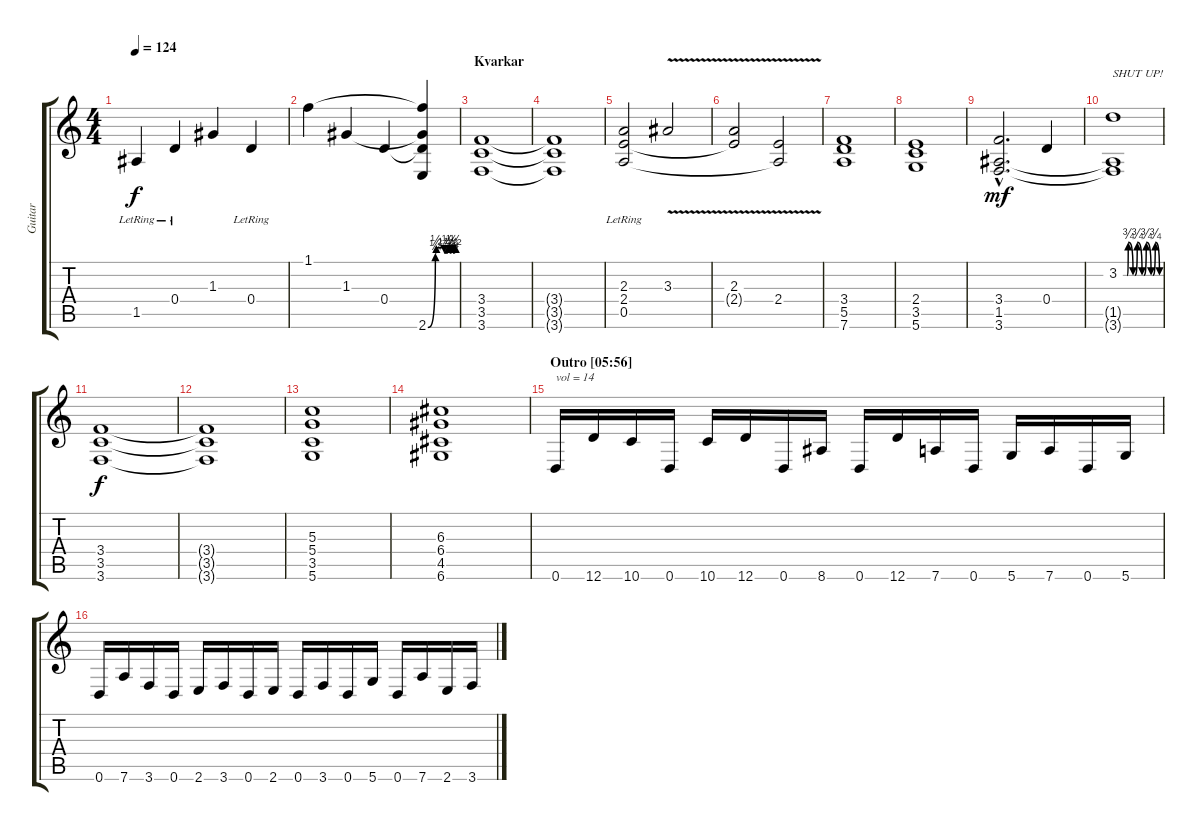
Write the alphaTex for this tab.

\track ("Guitar" "Guitar") {instrument distortionguitar}
\staff {score tabs}
\tuning (E4 B3 G3 D3 A2 D2) {hide}
\ts (4 4)
\section ("" "")
\tempo 124
\clef g2
\ks c
1.5{lr}.4{dy f} 0.4{lr}.4 1.3.4 0.4{lr}.4 |
1.1.4 1.3.4 0.4.4 (1.1{t} 1.3{t} 0.4{t} 2.6{be (custom 0 0 16 1 18 2 30 2 35 1 41 1 43 2 47 1 52 2 54 1 60 2)}).4 |
\section ("" "Kvarkar")
(3.4 3.5 3.6).1 |
(3.4{t} 3.5{t} 3.6{t}).1 |
(2.3 2.4{lr} 0.5{lr}).2 3.3{v}.2 |
(2.3{v} 2.4{t}).2 (2.4{v} 0.5{t}).2 |
\section ("" "")
(3.4 5.5 7.6).1 |
(2.4 3.5 5.6).1 |
(3.4{hac} 1.5{hac} 3.6{hac}).2{d dy mf} 0.4.4 |
(3.2{be (custom 0 0 6 0 8 3 16 0 19 0 23 3 31 0 34 0 38 3 46 0 49 0 53 3 60 0)} 1.5{t} 3.6{t}).1{txt "SHUT UP!"} |
\section ("" "")
(3.4 3.5 3.6).1{dy f} |
(3.4{t} 3.5{t} 3.6{t}).1 |
(5.3 5.4 3.5 5.6).1 |
(6.3 6.4 4.5 6.6).1 |
\section ("" "Outro [05:56]")
0.6.16{txt "vol = 14" volume 15} 12.6.16 10.6.16 0.6.16 10.6.16 12.6.16 0.6.16 8.6.16 0.6.16 12.6.16 7.6.16 0.6.16 5.6.16 7.6.16 0.6.16 5.6.16 |
0.6.16 7.6.16 3.6.16 0.6.16 2.6.16 3.6.16 0.6.16 2.6.16 0.6.16 3.6.16 0.6.16 5.6.16 0.6.16 7.6.16 2.6.16 3.6.16
